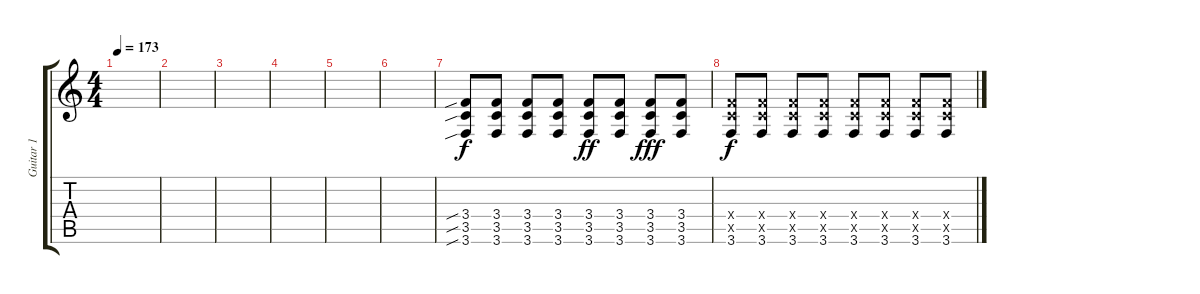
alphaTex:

\track ("Guitar 1" "Guitar 1") {instrument distortionguitar}
\staff {score tabs}
\tuning (E4 B3 G3 D3 A2 D2) {hide}
\ts (4 4)
\tempo 173
\clef g2
\ks c
|
|
|
|
|
|
(3.4{sib} 3.5{sib} 3.6{sib}).8 (3.4 3.5 3.6).8 (3.4 3.5 3.6).8 (3.4 3.5 3.6).8 (3.4 3.5 3.6).8{dy ff} (3.4 3.5 3.6).8 (3.4 3.5 3.6).8{dy fff} (3.4 3.5 3.6).8 |
(3.4{x} 3.5{x} 3.6).8{dy f} (3.4{x} 3.5{x} 3.6).8 (3.4{x} 3.5{x} 3.6).8 (3.4{x} 3.5{x} 3.6).8 (3.4{x} 3.5{x} 3.6).8 (3.4{x} 3.5{x} 3.6).8 (3.4{x} 3.5{x} 3.6).8 (3.4{x} 3.5{x} 3.6).8
